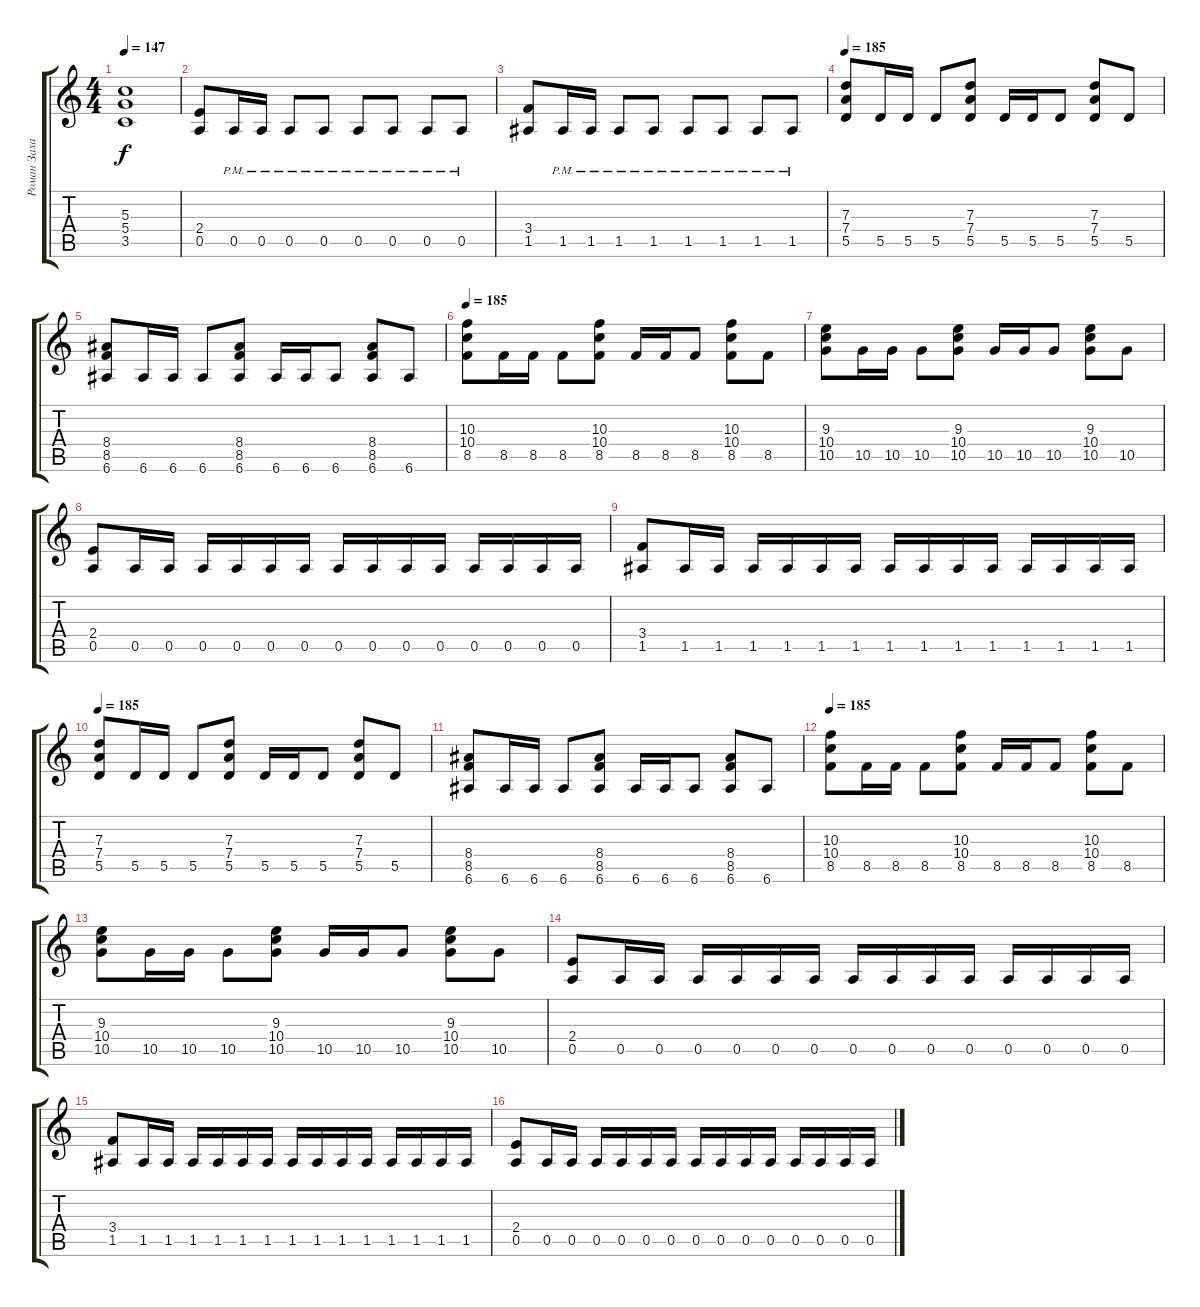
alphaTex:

\track ("Роман Захаров" "Роман Заха") {instrument distortionguitar}
\staff {score tabs}
\tuning (E4 B3 G3 D3 A2 E2) {hide}
\ts (4 4)
\tempo 147
\clef g2
\ks c
(5.3 5.4 3.5).1{dy f} |
(2.4 0.5).8 0.5{pm}.16 0.5{pm}.16 0.5{pm}.8 0.5{pm}.8 0.5{pm}.8 0.5{pm}.8 0.5{pm}.8 0.5{pm}.8 |
(3.4 1.5).8 1.5{pm}.16 1.5{pm}.16 1.5{pm}.8 1.5{pm}.8 1.5{pm}.8 1.5{pm}.8 1.5{pm}.8 1.5{pm}.8 |
\tempo 185
(7.3 7.4 5.5).8 5.5.16 5.5.16 5.5.8 (7.3 7.4 5.5).8 5.5.16 5.5.16 5.5.8 (7.3 7.4 5.5).8 5.5.8 |
(8.4 8.5 6.6).8 6.6.16 6.6.16 6.6.8 (8.4 8.5 6.6).8 6.6.16 6.6.16 6.6.8 (8.4 8.5 6.6).8 6.6.8 |
\tempo 185
(10.3 10.4 8.5).8 8.5.16 8.5.16 8.5.8 (10.3 10.4 8.5).8 8.5.16 8.5.16 8.5.8 (10.3 10.4 8.5).8 8.5.8 |
(9.3 10.4 10.5).8 10.5.16 10.5.16 10.5.8 (9.3 10.4 10.5).8 10.5.16 10.5.16 10.5.8 (9.3 10.4 10.5).8 10.5.8 |
(2.4 0.5).8 0.5.16 0.5.16 0.5.16 0.5.16 0.5.16 0.5.16 0.5.16 0.5.16 0.5.16 0.5.16 0.5.16 0.5.16 0.5.16 0.5.16 |
(3.4 1.5).8 1.5.16 1.5.16 1.5.16 1.5.16 1.5.16 1.5.16 1.5.16 1.5.16 1.5.16 1.5.16 1.5.16 1.5.16 1.5.16 1.5.16 |
\tempo 185
(7.3 7.4 5.5).8 5.5.16 5.5.16 5.5.8 (7.3 7.4 5.5).8 5.5.16 5.5.16 5.5.8 (7.3 7.4 5.5).8 5.5.8 |
(8.4 8.5 6.6).8 6.6.16 6.6.16 6.6.8 (8.4 8.5 6.6).8 6.6.16 6.6.16 6.6.8 (8.4 8.5 6.6).8 6.6.8 |
\tempo 185
(10.3 10.4 8.5).8 8.5.16 8.5.16 8.5.8 (10.3 10.4 8.5).8 8.5.16 8.5.16 8.5.8 (10.3 10.4 8.5).8 8.5.8 |
(9.3 10.4 10.5).8 10.5.16 10.5.16 10.5.8 (9.3 10.4 10.5).8 10.5.16 10.5.16 10.5.8 (9.3 10.4 10.5).8 10.5.8 |
(2.4 0.5).8 0.5.16 0.5.16 0.5.16 0.5.16 0.5.16 0.5.16 0.5.16 0.5.16 0.5.16 0.5.16 0.5.16 0.5.16 0.5.16 0.5.16 |
(3.4 1.5).8 1.5.16 1.5.16 1.5.16 1.5.16 1.5.16 1.5.16 1.5.16 1.5.16 1.5.16 1.5.16 1.5.16 1.5.16 1.5.16 1.5.16 |
(2.4 0.5).8 0.5.16 0.5.16 0.5.16 0.5.16 0.5.16 0.5.16 0.5.16 0.5.16 0.5.16 0.5.16 0.5.16 0.5.16 0.5.16 0.5.16
